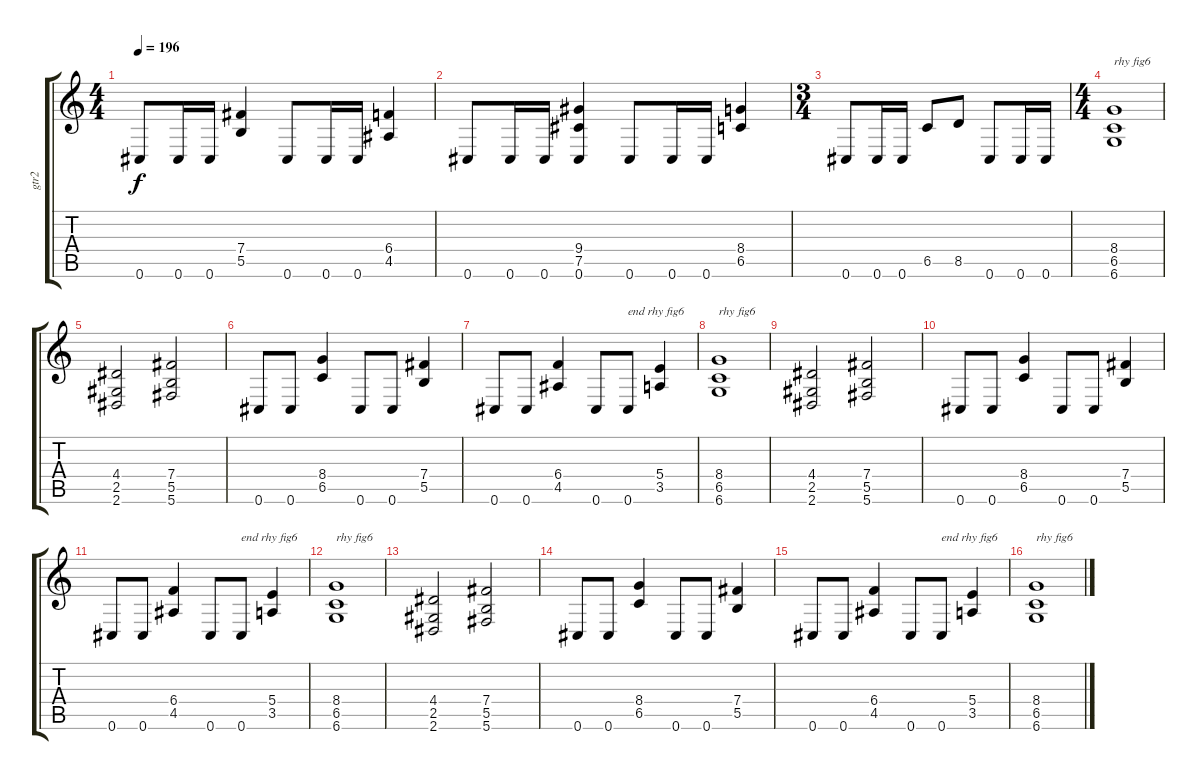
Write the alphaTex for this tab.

\track ("gtr2" "gtr2") {instrument distortionguitar}
\staff {score tabs}
\tuning (Db4 Ab3 E3 B2 Gb2 Db2) {hide}
\ts (4 4)
\tempo 196
\clef g2
\ks c
0.6.8{dy f} 0.6.16 0.6.16 (7.4 5.5).4 0.6.8 0.6.16 0.6.16 (6.4 4.5).4 |
0.6.8 0.6.16 0.6.16 (9.4 7.5 0.6).4 0.6.8 0.6.16 0.6.16 (8.4 6.5).4 |
\ts (3 4)
0.6.8 0.6.16 0.6.16 6.5.8 8.5.8 0.6.8 0.6.16 0.6.16 |
\ts (4 4)
(8.4 6.5 6.6).1{txt "rhy fig6"} |
(4.4 2.5 2.6).2 (7.4 5.5 5.6).2 |
0.6.8 0.6.8 (8.4 6.5).4 0.6.8 0.6.8 (7.4 5.5).4 |
0.6.8 0.6.8 (6.4 4.5).4 0.6.8 0.6.8{txt "end rhy fig6"} (5.4 3.5).4 |
(8.4 6.5 6.6).1{txt "rhy fig6"} |
(4.4 2.5 2.6).2 (7.4 5.5 5.6).2 |
0.6.8 0.6.8 (8.4 6.5).4 0.6.8 0.6.8 (7.4 5.5).4 |
0.6.8 0.6.8 (6.4 4.5).4 0.6.8 0.6.8{txt "end rhy fig6"} (5.4 3.5).4 |
(8.4 6.5 6.6).1{txt "rhy fig6"} |
(4.4 2.5 2.6).2 (7.4 5.5 5.6).2 |
0.6.8 0.6.8 (8.4 6.5).4 0.6.8 0.6.8 (7.4 5.5).4 |
0.6.8 0.6.8 (6.4 4.5).4 0.6.8 0.6.8{txt "end rhy fig6"} (5.4 3.5).4 |
(8.4 6.5 6.6).1{txt "rhy fig6"}
